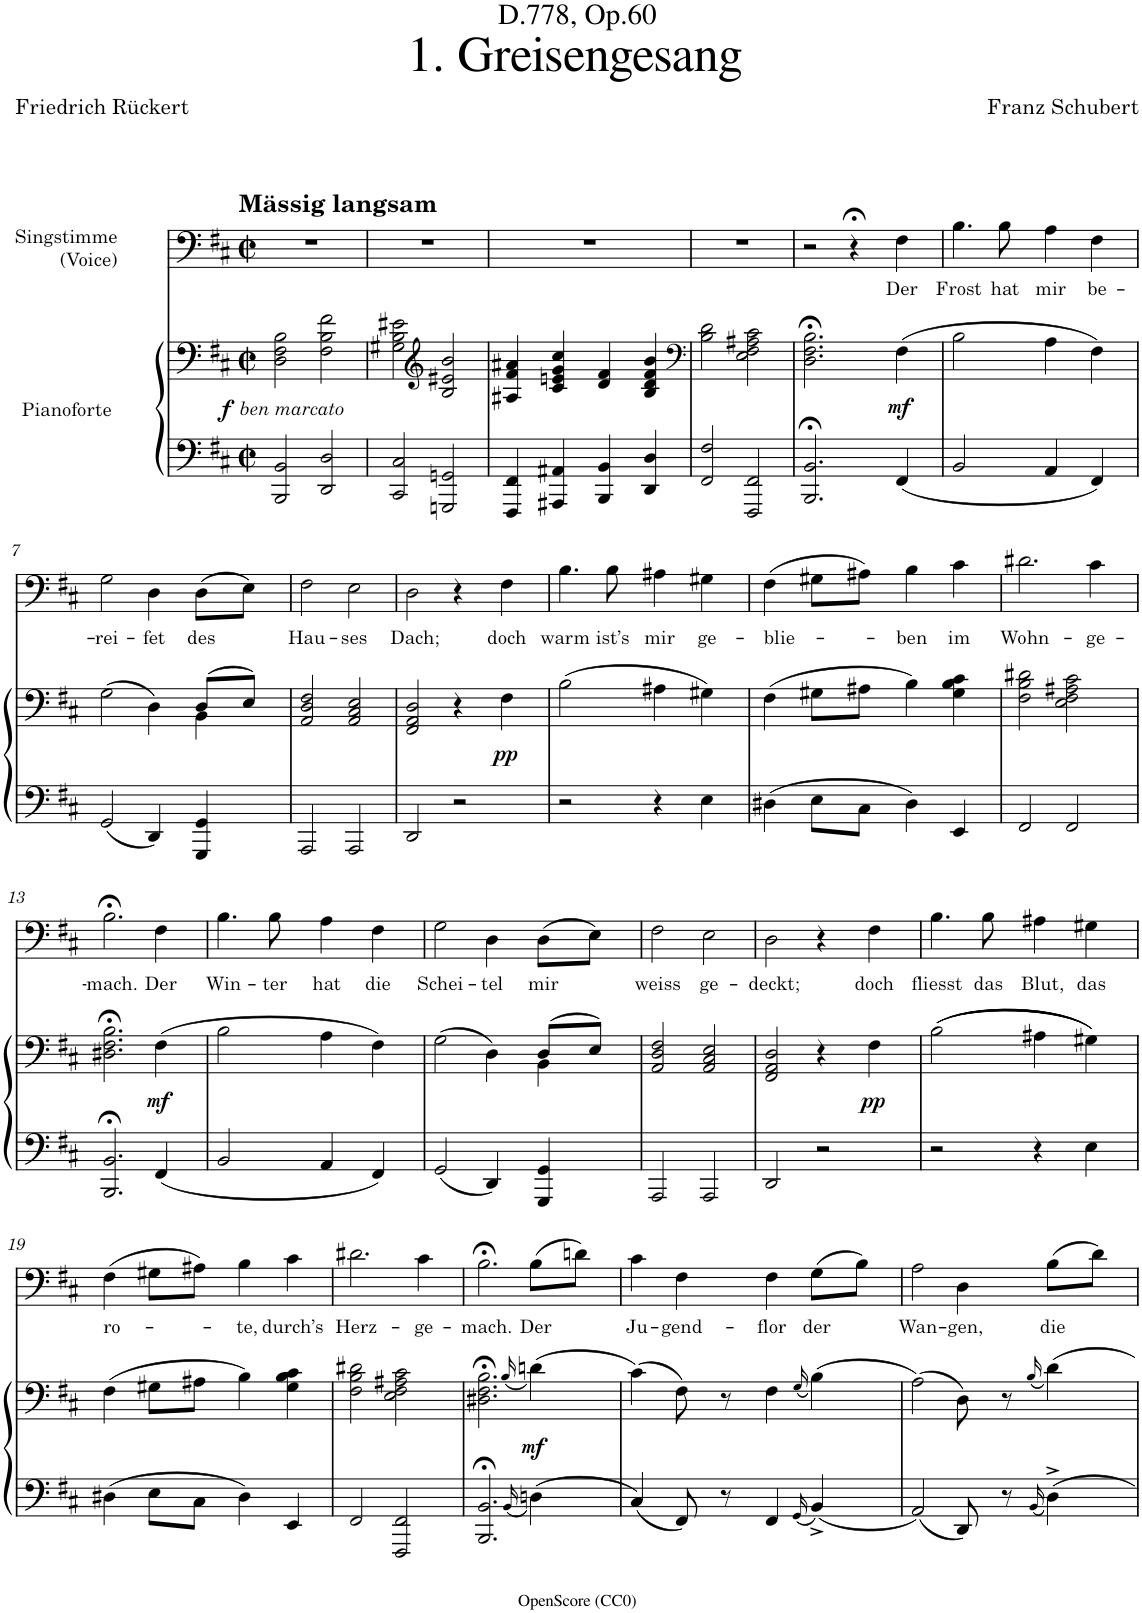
**kern	**kern	**dynam	**kern	**text
*part2	*part2	*part2	*part1	*part1
*staff3	*staff2	*staff2/3	*staff1	*staff1
*I"Pianoforte	*	*	*I"Singstimme (Voice)	*
*I'Pno	*	*	*	*
*clefF4	*clefF4	*	*clefF4	*
*k[f#c#]	*k[f#c#]	*	*k[f#c#]	*
*M2/2	*M2/2	*	*M2/2	*
*met(c|)	*met(c|)	*	*met(c|)	*
=1	=1	=1	=1	=1
!	!	!	!LO:TX:a:B:t=Mässig langsam	!
!	!	!LO:DY:b	!	!
!	!	!LO:DY:n=1:b	!	!
2BBB/ 2BB/	2D\ 2F#\ 2B\	f other-dynamics	1r	.
2DD/ 2D/	2F#\ 2B\ 2f#\	.	.	.
=2	=2	=2	=2	=2
2CC#/ 2C#/	2G#X\ 2B\ 2e#X\	.	1r	.
*	*clefG2	*	*	*
2GGGn/ 2GGn/	2B/ 2e#X/ 2b/	.	.	.
=3	=3	=3	=3	=3
4FFF#/ 4FF#/	4A#X/ 4f#/ 4a#X/	.	1r	.
4AAA#X/ 4AA#X/	4c#/ 4en/ 4g/ 4cc#/	.	.	.
4BBB/ 4BB/	4d/ 4f#/	.	.	.
4DD/ 4D/	4B/ 4d/ 4f#/ 4b/	.	.	.
=4	=4	=4	=4	=4
*	*clefF4	*	*	*
2FF#/ 2F#/	2B\ 2d\	.	1r	.
2FFF#/ 2FF#/	2E\ 2F#\ 2A#X\ 2c#\	.	.	.
=5	=5	=5	=5	=5
2.BBB/;< 2.BB/;<	2.D\;< 2.F#\;< 2.B\;<	.	2r	.
.	.	.	4r;<	.
!	!	!LO:DY:b	!	!LO:LY:b
4FF#/	(4F#\	mf	4F#\	Der
=6	=6	=6	=6	=6
!	!	!	!	!LO:LY:b
2BB/	2B\	.	4.B\	Frost
!	!	!	!	!LO:LY:b
.	.	.	8B\	hat
!	!	!	!	!LO:LY:b
4AA/	4A\	.	4A\	mir
!	!	!	!	!LO:LY:b
4FF#/	4F#\)	.	4F#\	be-
!!LO:LB:g=z
=7	=7	=7	=7	=7
*	*^	*	*	*
!	!	!	!	!	!LO:LY:b
2GG/	(2G\	2.ryy	.	2G\	-rei-
!	!	!	!	!	!LO:LY:b
4DD/	4D\)	.	.	4D\	-fet
!	!	!	!	!	!LO:LY:b
4GGG/ 4GG/	(8D/L	4BB\	.	(8D\L	des
.	8E/J)	.	.	8E\J)	.
*	*v	*v	*	*	*
=8	=8	=8	=8	=8
!	!	!	!	!LO:LY:b
2AAA/	2AA/ 2D/ 2F#/	.	2F#\	Hau-
!	!	!	!	!LO:LY:b
2AAA/	2AA/ 2C#/ 2E/	.	2E\	-ses
=9	=9	=9	=9	=9
!	!	!	!	!LO:LY:b
2DD/	2FF#/ 2AA/ 2D/	.	2D\	Dach;
2r	4r	.	4r	.
!	!	!LO:DY:b	!	!LO:LY:b
.	4F#\	pp	4F#\	doch
=10	=10	=10	=10	=10
!	!	!	!	!LO:LY:b
2r	(2B\	.	4.B\	warm
!	!	!	!	!LO:LY:b
.	.	.	8B\	ist’s
!	!	!	!	!LO:LY:b
4r	4A#X\	.	4A#X\	mir
!	!	!	!	!LO:LY:b
4E\	4G#X\)	.	4G#X\	ge-
=11	=11	=11	=11	=11
!	!	!	!	!LO:LY:b
4D#X\	(4F#\	.	(4F#\	-blie-
8E\L	8G#X\L	.	8G#X\L	.
8C#\J	8A#X\J	.	8A#X\J)	.
!	!	!	!	!LO:LY:b
4D#\	4B\)	.	4B\	-ben
!	!	!	!	!LO:LY:b
4EE/	4G#\ 4B\ 4c#\	.	4c#\	im
=12	=12	=12	=12	=12
!	!	!	!	!LO:LY:b
2FF#/	2F#\ 2B\ 2d#X\	.	2.d#X\	Wohn-
2FF#/	2E\ 2F#\ 2A#X\ 2c#\	.	.	.
!	!	!	!	!LO:LY:b
.	.	.	4c#\	-ge-
!!LO:LB:g=z
=13	=13	=13	=13	=13
!	!	!	!	!LO:LY:b
2.BBB/;< 2.BB/;<	2.D#X\;< 2.F#\;< 2.B\;<	.	2.B;<,\	-mach.
!	!	!LO:DY:b	!	!LO:LY:b
4FF#/	(4F#\	mf	4F#\	Der
=14	=14	=14	=14	=14
!	!	!	!	!LO:LY:b
2BB/	2B\	.	4.B\	Win-
!	!	!	!	!LO:LY:b
.	.	.	8B\	-ter
!	!	!	!	!LO:LY:b
4AA/	4A\	.	4A\	hat
!	!	!	!	!LO:LY:b
4FF#/	4F#\)	.	4F#\	die
=15	=15	=15	=15	=15
*	*^	*	*	*
!	!	!	!	!	!LO:LY:b
2GG/	(2G\	2.ryy	.	2G\	Schei-
!	!	!	!	!	!LO:LY:b
4DD/	4D\)	.	.	4D\	-tel
!	!	!	!	!	!LO:LY:b
4GGG/ 4GG/	(8D/L	4BB\	.	(8D\L	mir
.	8E/J)	.	.	8E\J)	.
*	*v	*v	*	*	*
=16	=16	=16	=16	=16
!	!	!	!	!LO:LY:b
2AAA/	2AA/ 2D/ 2F#/	.	2F#\	weiss
!	!	!	!	!LO:LY:b
2AAA/	2AA/ 2C#/ 2E/	.	2E\	ge-
=17	=17	=17	=17	=17
!	!	!	!	!LO:LY:b
2DD/	2FF#/ 2AA/ 2D/	.	2D\	-deckt;
2r	4r	.	4r	.
!	!	!LO:DY:b	!	!LO:LY:b
.	4F#\	pp	4F#\	doch
=18	=18	=18	=18	=18
!	!	!	!	!LO:LY:b
2r	((2B\	.	4.B\	fliesst
!	!	!	!	!LO:LY:b
.	.	.	8B\	das
!	!	!	!	!LO:LY:b
4r	4A#X\	.	4A#X\	Blut,
!	!	!	!	!LO:LY:b
4E\	4G#X\))	.	4G#X\	das
!!LO:LB:g=z
=19	=19	=19	=19	=19
!	!	!	!	!LO:LY:b
4D#X\	(4F#\	.	(4F#\	ro-
8E\L	8G#X\L	.	8G#X\L	.
8C#\J	8A#X\J	.	8A#X\J)	.
!	!	!	!	!LO:LY:b
4D#\	4B\)	.	4B\	-te,
!	!	!	!	!LO:LY:b
4EE/	4G#\ 4B\ 4c#\	.	4c#\	durch’s
=20	=20	=20	=20	=20
!	!	!	!	!LO:LY:b
2FF#/	2F#\ 2B\ 2d#X\	.	2.d#X\	Herz-
2FFF#/ 2FF#/	2E\ 2F#\ 2A#X\ 2c#\	.	.	.
!	!	!	!	!LO:LY:b
.	.	.	4c#\	-ge-
=21	=21	=21	=21	=21
!	!	!	!	!LO:LY:b
2.BBB/;< 2.BB/;<	2.D#X\;< 2.F#\;< 2.B\;<	.	2.B;<,\	-mach.
16qBB/	(16qB/	.	.	.
!	!	!LO:DY:b	!	!LO:LY:b
4Dn\	(4dn\)	mf	(8B\L	Der
.	.	.	8dn\J)	.
=22	=22	=22	=22	=22
!	!	!	!	!LO:LY:b
4C#/	(4c#\)	.	4c#\	Ju-
!	!	!	!	!LO:LY:b
8FF#/	8F#\)	.	4F#\	-gend-
8r	8r	.	.	.
!	!	!	!	!LO:LY:b
4FF#/	4F#\	.	4F#\	-flor
16qGG/	(16qG/	.	.	.
!	!	!	!	!LO:LY:b
4BB^/	(4B\)	.	(8G\L	der
.	.	.	8B\J)	.
=23	=23	=23	=23	=23
!	!	!	!	!LO:LY:b
2AA/	(2A\)	.	2A\	Wan-
!	!	!	!	!LO:LY:b
8DD/	8D\)	.	4D\	-gen,
8r	8r	.	.	.
16qBB/	(16qB/	.	.	.
!	!	!	!	!LO:LY:b
4D^\	4d\)	.	(8B\L	die
.	.	.	8d\J)	.
=	=	=	=	=
*-	*-	*-	*-	*-
